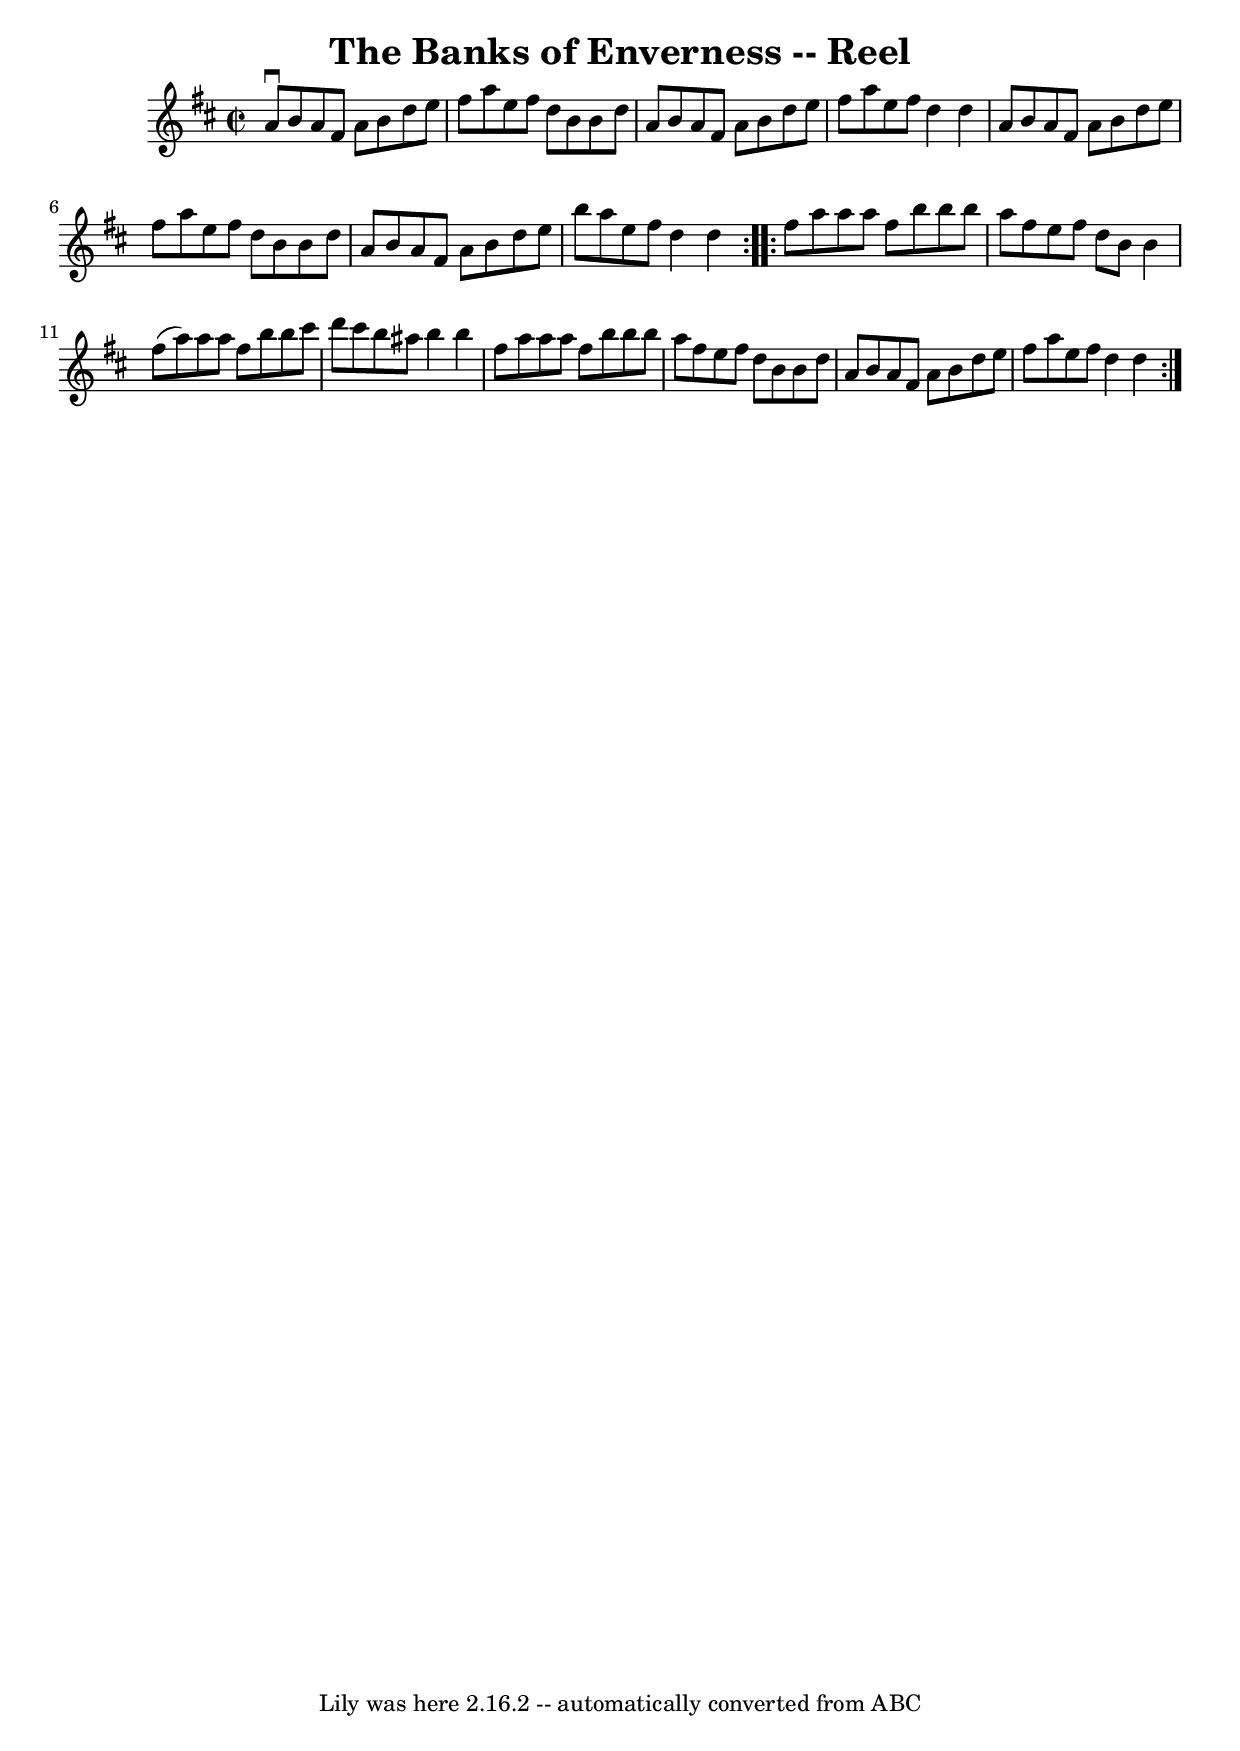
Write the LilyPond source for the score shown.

\version "2.16.2"
\include "Mammoth.ily"
\header {
  %% book = "Ryan's Mammoth Collection"
 crossRefNumber = "1"
 footnotes = ""
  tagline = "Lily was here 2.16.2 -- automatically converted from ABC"
  title = "The Banks of Enverness -- Reel"

}
voicedefault =  {



  \repeat volta 2 {

    \override Staff.TimeSignature #'style = #'C
    \time 2/2 
    \key d \major
 a'8^\downbow b'8 a'8 fs'8 a'8 b'8 d''8 e''8   |
 fs''8 a''8 e''8 fs''8 d''8 b'8 b'8 d''8   |
 a'8 b'8 a'8 fs'8 a'8 b'8 d''8 e''8   |
 fs''8 a''8 e''8 fs''8 d''4 d''4  |
 a'8 b'8 a'8 fs'8 a'8 b'8 d''8 e''8   |
 fs''8 a''8 e''8 fs''8 d''8 b'8 b'8 d''8   |
 a'8 b'8 a'8 fs'8 a'8 b'8 d''8 e''8   |
 b''8 a''8 e''8 fs''8  
 d''4 d''4  
  } 
  \repeat volta 2 {
 fs''8 a''8 a''8 a''8 fs''8 b''8 b''8 b''8   |
 a''8 fs''8 e''8 fs''8 d''8 b'8 b'4   |
 fs''8 (a''8) a''8 a''8 fs''8 b''8 b''8 cs'''8   |
 d'''8 cs'''8 b''8 as''8 b''4 b''4   |
 fs''8 a''8 a''8 a''8 fs''8 b''8 b''8 b''8   |
 a''8 fs''8 e''8 fs''8 d''8 b'8 b'8 d''8   |
 a'8 b'8 a'8 fs'8 a'8 b'8 d''8 e''8   |
 fs''8 a''8 e''8 fs''8 d''4 d''4  
  }   

}

\score{
  <<

    \context Staff="default"
    {
      \voicedefault 
      
    }

  >>
  \layout {
    
  }
  \midi {
  }

}
